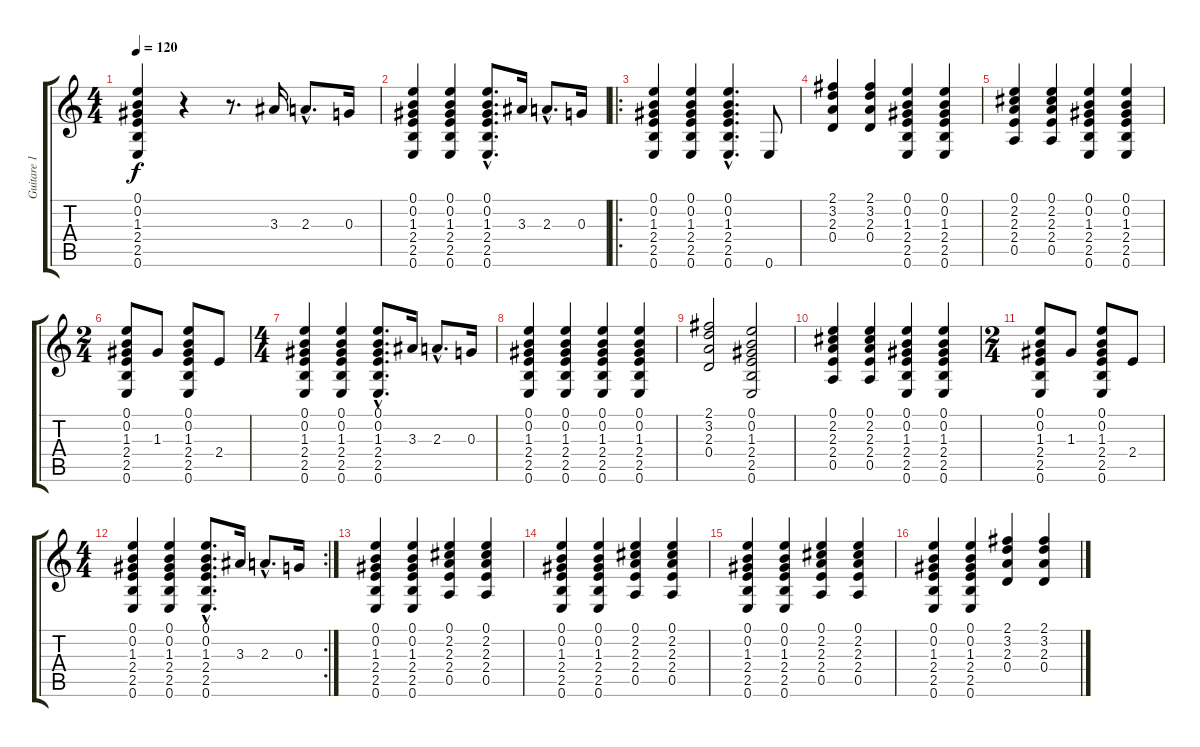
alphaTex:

\track ("Guitare 1" "Guitare 1") {instrument acousticguitarsteel}
\staff {score tabs}
\tuning (E4 B3 G3 D3 A2 E2) {hide}
\ts (4 4)
\tempo 120
\clef g2
\ks c
(0.1 0.2 1.3 2.4 2.5 0.6).4{dy f} r.4 r.8{d} 3.3.16 2.3{hac}.8{d} 0.3.16 |
(0.1 0.2 1.3 2.4 2.5 0.6).4 (0.1 0.2 1.3 2.4 2.5 0.6).4 (0.1{hac} 0.2{hac} 1.3{hac} 2.4{hac} 2.5{hac} 0.6{hac}).8{d} 3.3.16 2.3{hac}.8{d} 0.3.16 |
\ro
(0.1 0.2 1.3 2.4 2.5 0.6).4 (0.1 0.2 1.3 2.4 2.5 0.6).4 (0.1{hac} 0.2{hac} 1.3{hac} 2.4{hac} 2.5{hac} 0.6{hac}).4{d} 0.6.8 |
(2.1 3.2 2.3 0.4).4 (2.1 3.2 2.3 0.4).4 (0.1 0.2 1.3 2.4 2.5 0.6).4 (0.1 0.2 1.3 2.4 2.5 0.6).4 |
(0.1 2.2 2.3 2.4 0.5).4 (0.1 2.2 2.3 2.4 0.5).4 (0.1 0.2 1.3 2.4 2.5 0.6).4 (0.1 0.2 1.3 2.4 2.5 0.6).4 |
\ts (2 4)
(0.1 0.2 1.3 2.4 2.5 0.6).8 1.3.8 (0.1 0.2 1.3 2.4 2.5 0.6).8 2.4.8 |
\ts (4 4)
(0.1 0.2 1.3 2.4 2.5 0.6).4 (0.1 0.2 1.3 2.4 2.5 0.6).4 (0.1{hac} 0.2{hac} 1.3{hac} 2.4{hac} 2.5{hac} 0.6{hac}).8{d} 3.3.16 2.3{hac}.8{d} 0.3.16 |
(0.1 0.2 1.3 2.4 2.5 0.6).4 (0.1 0.2 1.3 2.4 2.5 0.6).4 (0.1 0.2 1.3 2.4 2.5 0.6).4 (0.1 0.2 1.3 2.4 2.5 0.6).4 |
(2.1 3.2 2.3 0.4).2 (0.1 0.2 1.3 2.4 2.5 0.6).2 |
(0.1 2.2 2.3 2.4 0.5).4 (0.1 2.2 2.3 2.4 0.5).4 (0.1 0.2 1.3 2.4 2.5 0.6).4 (0.1 0.2 1.3 2.4 2.5 0.6).4 |
\ts (2 4)
(0.1 0.2 1.3 2.4 2.5 0.6).8 1.3.8 (0.1 0.2 1.3 2.4 2.5 0.6).8 2.4.8 |
\rc 2
\ts (4 4)
(0.1 0.2 1.3 2.4 2.5 0.6).4 (0.1 0.2 1.3 2.4 2.5 0.6).4 (0.1{hac} 0.2{hac} 1.3{hac} 2.4{hac} 2.5{hac} 0.6{hac}).8{d} 3.3.16 2.3{hac}.8{d} 0.3.16 |
(0.1 0.2 1.3 2.4 2.5 0.6).4 (0.1 0.2 1.3 2.4 2.5 0.6).4 (0.1 2.2 2.3 2.4 0.5).4 (0.1 2.2 2.3 2.4 0.5).4 |
(0.1 0.2 1.3 2.4 2.5 0.6).4 (0.1 0.2 1.3 2.4 2.5 0.6).4 (0.1 2.2 2.3 2.4 0.5).4 (0.1 2.2 2.3 2.4 0.5).4 |
(0.1 0.2 1.3 2.4 2.5 0.6).4 (0.1 0.2 1.3 2.4 2.5 0.6).4 (0.1 2.2 2.3 2.4 0.5).4 (0.1 2.2 2.3 2.4 0.5).4 |
(0.1 0.2 1.3 2.4 2.5 0.6).4 (0.1 0.2 1.3 2.4 2.5 0.6).4 (2.1 3.2 2.3 0.4).4 (2.1 3.2 2.3 0.4).4
